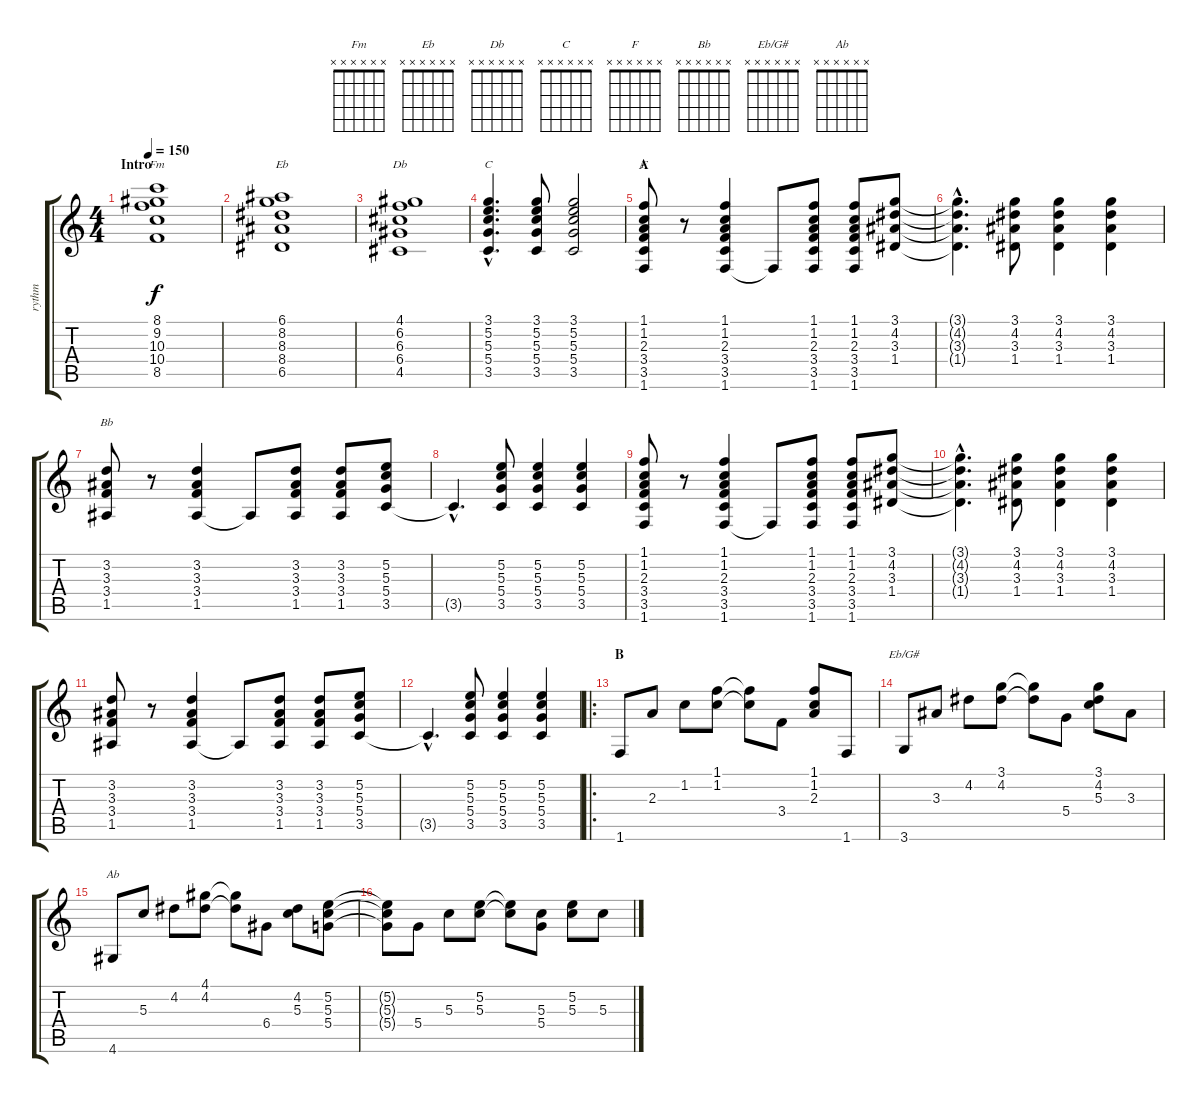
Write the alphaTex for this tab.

\track ("rythm" "rythm") {instrument acousticguitarnylon}
\staff {score tabs}
\tuning (E4 B3 G3 D3 A2 E2) {hide}
\chord ("Fm" x x x x x x) {firstfret 0}
\chord ("Eb" x x x x x x) {firstfret 0}
\chord ("Db" x x x x x x) {firstfret 0}
\chord ("C" x x x x x x) {firstfret 0}
\chord ("F" x x x x x x) {firstfret 0}
\chord ("Bb" x x x x x x) {firstfret 0}
\chord ("Eb/G#" x x x x x x) {firstfret 0}
\chord ("Ab" x x x x x x) {firstfret 0}
\ts (4 4)
\section ("" "Intro")
\tempo 150
\clef g2
\ks c
(8.1 9.2 10.3 10.4 8.5).1{ch "Fm" dy f instrument acousticguitarnylon} |
(6.1 8.2 8.3 8.4 6.5).1{ch "Eb"} |
(4.1 6.2 6.3 6.4 4.5).1{ch "Db"} |
(3.1{hac} 5.2{hac} 5.3{hac} 5.4{hac} 3.5{hac}).4{d ch "C"} (3.1 5.2 5.3 5.4 3.5).8 (3.1 5.2 5.3 5.4 3.5).2 |
\section ("" "A")
(1.1 1.2 2.3 3.4 3.5 1.6).8{ch "F"} r.8 (1.1 1.2 2.3 3.4 3.5 1.6).4 1.6{t}.8 (1.1 1.2 2.3 3.4 3.5 1.6).8 (1.1 1.2 2.3 3.4 3.5 1.6).8 (3.1 4.2 3.3 1.4).8 |
(3.1{hac t} 4.2{hac t} 3.3{hac t} 1.4{hac t}).4{d} (3.1 4.2 3.3 1.4).8 (3.1 4.2 3.3 1.4).4 (3.1 4.2 3.3 1.4).4 |
(3.2 3.3 3.4 1.5).8{ch "Bb"} r.8 (3.2 3.3 3.4 1.5).4 1.5{t}.8 (3.2 3.3 3.4 1.5).8 (3.2 3.3 3.4 1.5).8 (5.2 5.3 5.4 3.5).8 |
3.5{hac t}.4{d} (5.2 5.3 5.4 3.5).8 (5.2 5.3 5.4 3.5).4 (5.2 5.3 5.4 3.5).4 |
(1.1 1.2 2.3 3.4 3.5 1.6).8 r.8 (1.1 1.2 2.3 3.4 3.5 1.6).4 1.6{t}.8 (1.1 1.2 2.3 3.4 3.5 1.6).8 (1.1 1.2 2.3 3.4 3.5 1.6).8 (3.1 4.2 3.3 1.4).8 |
(3.1{hac t} 4.2{hac t} 3.3{hac t} 1.4{hac t}).4{d} (3.1 4.2 3.3 1.4).8 (3.1 4.2 3.3 1.4).4 (3.1 4.2 3.3 1.4).4 |
(3.2 3.3 3.4 1.5).8 r.8 (3.2 3.3 3.4 1.5).4 1.5{t}.8 (3.2 3.3 3.4 1.5).8 (3.2 3.3 3.4 1.5).8 (5.2 5.3 5.4 3.5).8 |
3.5{hac t}.4{d} (5.2 5.3 5.4 3.5).8 (5.2 5.3 5.4 3.5).4 (5.2 5.3 5.4 3.5).4 |
\ro
\section ("" "B")
1.6.8 2.3.8 1.2.8 (1.1 1.2).8 (1.1{t} 1.2{t}).8 3.4.8 (1.1 1.2 2.3).8 1.6.8 |
3.6.8{ch "Eb/G#"} 3.3.8 4.2.8 (3.1 4.2).8 (3.1{t} 4.2{t}).8 5.4.8 (3.1 4.2 5.3).8 3.3.8 |
4.6.8{ch "Ab"} 5.3.8 4.2.8 (4.1 4.2).8 (4.1{t} 4.2{t}).8 6.4.8 (4.2 5.3).8 (5.2 5.3 5.4).8 |
(5.2{t} 5.3{t} 5.4{t}).8 5.4.8 5.3.8 (5.2 5.3).8 (5.2{t} 5.3{t}).8 (5.3 5.4).8 (5.2 5.3).8 5.3.8
